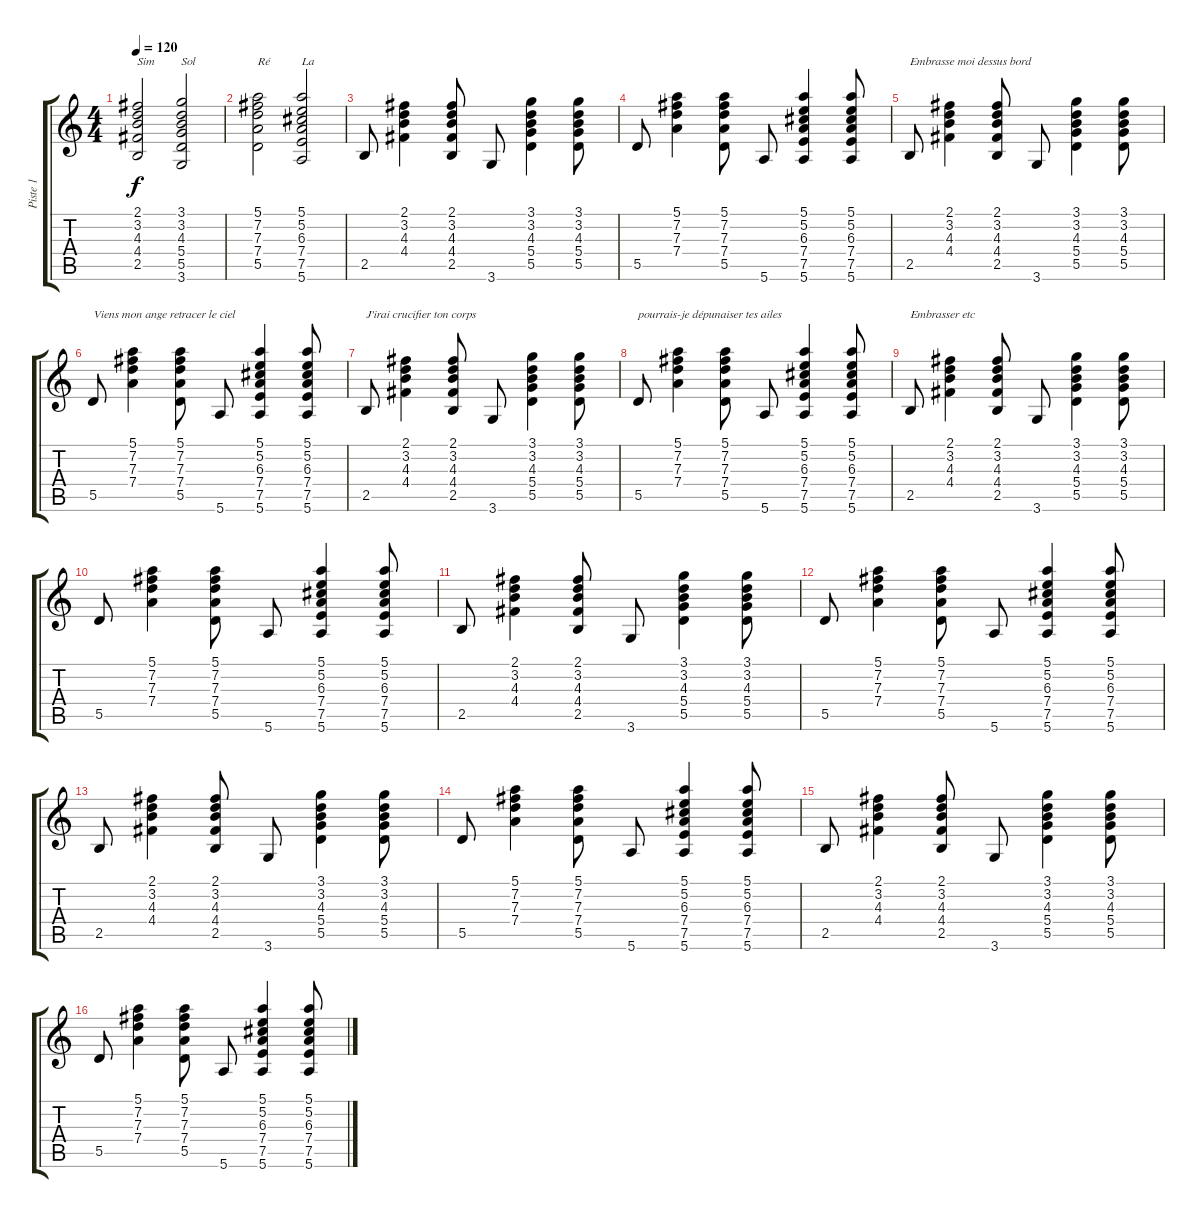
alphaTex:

\track ("Piste 1" "Piste 1") {instrument electricguitarmuted}
\staff {score tabs}
\tuning (E4 B3 G3 D3 A2 E2) {hide}
\ts (4 4)
\tempo 120
\clef g2
\ks c
(2.1 3.2 4.3 4.4 2.5).2{txt "Sim" dy f instrument acousticguitarnylon} (3.1 3.2 4.3 5.4 5.5 3.6).2{txt "Sol"} |
(5.1 7.2 7.3 7.4 5.5).2{txt "Ré"} (5.1 5.2 6.3 7.4 7.5 5.6).2{txt "La"} |
2.5.8{instrument acousticguitarnylon} (2.1 3.2 4.3 4.4).4 (2.1 3.2 4.3 4.4 2.5).8 3.6.8 (3.1 3.2 4.3 5.4 5.5).4 (3.1 3.2 4.3 5.4 5.5).8 |
5.5.8 (5.1 7.2 7.3 7.4).4 (5.1 7.2 7.3 7.4 5.5).8 5.6.8 (5.1 5.2 6.3 7.4 7.5 5.6).4 (5.1 5.2 6.3 7.4 7.5 5.6).8 |
2.5.8{txt "Embrasse moi dessus bord" instrument acousticguitarnylon} (2.1 3.2 4.3 4.4).4 (2.1 3.2 4.3 4.4 2.5).8 3.6.8 (3.1 3.2 4.3 5.4 5.5).4 (3.1 3.2 4.3 5.4 5.5).8 |
5.5.8{txt "Viens mon ange retracer le ciel"} (5.1 7.2 7.3 7.4).4 (5.1 7.2 7.3 7.4 5.5).8 5.6.8 (5.1 5.2 6.3 7.4 7.5 5.6).4 (5.1 5.2 6.3 7.4 7.5 5.6).8 |
2.5.8{txt "J'irai crucifier ton corps" instrument acousticguitarnylon} (2.1 3.2 4.3 4.4).4 (2.1 3.2 4.3 4.4 2.5).8 3.6.8 (3.1 3.2 4.3 5.4 5.5).4 (3.1 3.2 4.3 5.4 5.5).8 |
5.5.8{txt "pourrais-je dépunaiser tes ailes"} (5.1 7.2 7.3 7.4).4 (5.1 7.2 7.3 7.4 5.5).8 5.6.8 (5.1 5.2 6.3 7.4 7.5 5.6).4 (5.1 5.2 6.3 7.4 7.5 5.6).8 |
2.5.8{txt "Embrasser etc" instrument acousticguitarnylon} (2.1 3.2 4.3 4.4).4 (2.1 3.2 4.3 4.4 2.5).8 3.6.8 (3.1 3.2 4.3 5.4 5.5).4 (3.1 3.2 4.3 5.4 5.5).8 |
5.5.8 (5.1 7.2 7.3 7.4).4 (5.1 7.2 7.3 7.4 5.5).8 5.6.8 (5.1 5.2 6.3 7.4 7.5 5.6).4 (5.1 5.2 6.3 7.4 7.5 5.6).8 |
2.5.8{instrument acousticguitarnylon} (2.1 3.2 4.3 4.4).4 (2.1 3.2 4.3 4.4 2.5).8 3.6.8 (3.1 3.2 4.3 5.4 5.5).4 (3.1 3.2 4.3 5.4 5.5).8 |
5.5.8 (5.1 7.2 7.3 7.4).4 (5.1 7.2 7.3 7.4 5.5).8 5.6.8 (5.1 5.2 6.3 7.4 7.5 5.6).4 (5.1 5.2 6.3 7.4 7.5 5.6).8 |
2.5.8{instrument acousticguitarnylon} (2.1 3.2 4.3 4.4).4 (2.1 3.2 4.3 4.4 2.5).8 3.6.8 (3.1 3.2 4.3 5.4 5.5).4 (3.1 3.2 4.3 5.4 5.5).8 |
5.5.8 (5.1 7.2 7.3 7.4).4 (5.1 7.2 7.3 7.4 5.5).8 5.6.8 (5.1 5.2 6.3 7.4 7.5 5.6).4 (5.1 5.2 6.3 7.4 7.5 5.6).8 |
2.5.8{instrument acousticguitarnylon} (2.1 3.2 4.3 4.4).4 (2.1 3.2 4.3 4.4 2.5).8 3.6.8 (3.1 3.2 4.3 5.4 5.5).4 (3.1 3.2 4.3 5.4 5.5).8 |
5.5.8 (5.1 7.2 7.3 7.4).4 (5.1 7.2 7.3 7.4 5.5).8 5.6.8 (5.1 5.2 6.3 7.4 7.5 5.6).4 (5.1 5.2 6.3 7.4 7.5 5.6).8
